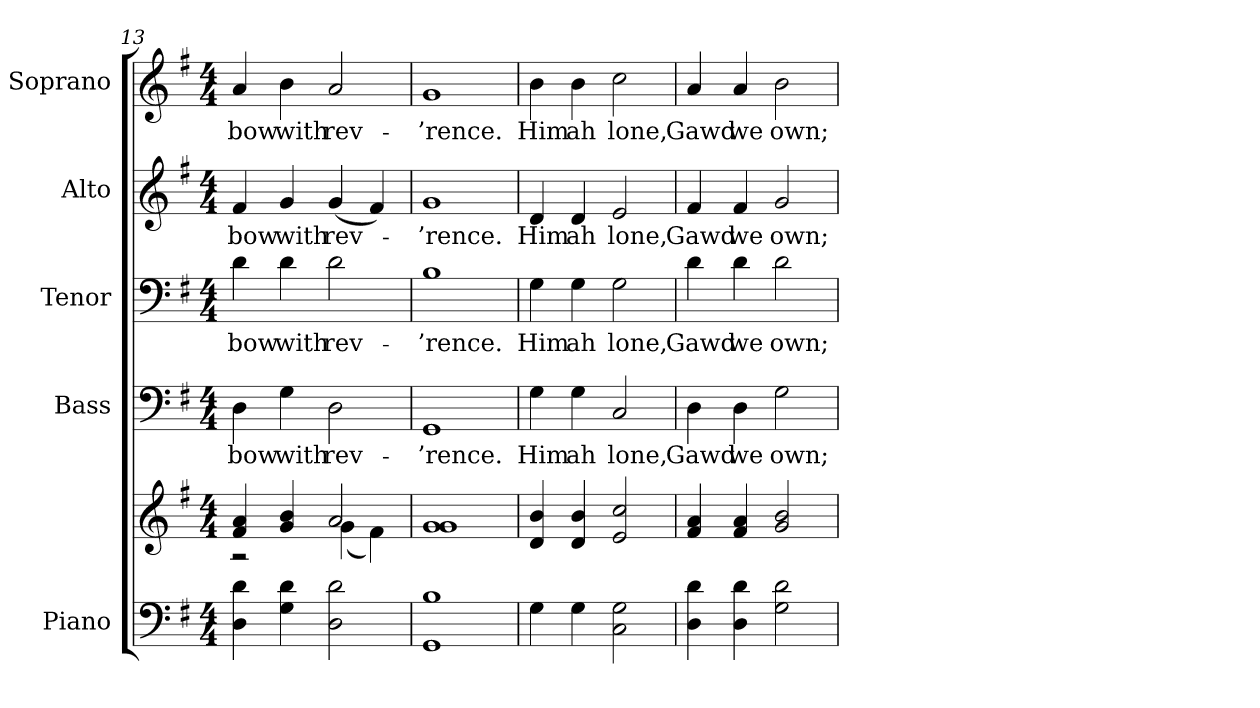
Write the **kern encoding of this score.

**kern	**kern	**kern	**text	**kern	**text	**kern	**text	**kern	**text
*part5	*part5	*part4	*part4	*part3	*part3	*part2	*part2	*part1	*part1
*staff6	*staff5	*staff4	*staff4	*staff3	*staff3	*staff2	*staff2	*staff1	*staff1
*I"Piano	*	*I"Bass	*	*I"Tenor	*	*I"Alto	*	*I"Soprano	*
*I'Pno.	*	*I'B.	*	*I'T.	*	*I'A.	*	*I'S.	*
!!LO:PB:g=z
*clefF4	*clefG2	*clefF4	*	*clefF4	*	*clefG2	*	*clefG2	*
*k[f#]	*k[f#]	*k[f#]	*	*k[f#]	*	*k[f#]	*	*k[f#]	*
*G:	*G:	*G:	*	*G:	*	*G:	*	*G:	*
*M4/4	*M4/4	*M4/4	*	*M4/4	*	*M4/4	*	*M4/4	*
=13	=13	=13	=13	=13	=13	=13	=13	=13	=13
*	*^	*	*	*	*	*	*	*	*
!	!	!	!	!LO:LY:b:color=#000000	!	!	!	!	!	!
!	!	!	!	!	!	!LO:LY:b:color=#000000	!	!	!	!
!	!	!	!	!	!	!	!	!LO:LY:b:color=#000000	!	!
!	!	!	!	!	!	!	!	!	!	!LO:LY:b:color=#000000
4Di\ 4di	4f#i/ 4ai	2r	4Di\	bow	4di\	bow	4f#i/	bow	4ai/	bow
!	!	!	!	!LO:LY:b:color=#000000	!	!	!	!	!	!
!	!	!	!	!	!	!LO:LY:b:color=#000000	!	!	!	!
!	!	!	!	!	!	!	!	!LO:LY:b:color=#000000	!	!
!	!	!	!	!	!	!	!	!	!	!LO:LY:b:color=#000000
4Gi\ 4di	4gi/ 4bi	.	4Gi\	with	4di\	with	4gi/	with	4bi\	with
!	!	!	!	!LO:LY:b:color=#000000	!	!	!	!	!	!
!	!	!	!	!	!	!LO:LY:b:color=#000000	!	!	!	!
!	!	!	!	!	!	!	!	!LO:LY:b:color=#000000	!	!
!	!	!	!	!	!	!	!	!	!	!LO:LY:b:color=#000000
2Di\ 2di	2ai/	(4gi\	2Di\	rev-	2di\	rev-	(4gi/	rev-	2ai/	rev-
.	.	4f#i\)	.	.	.	.	4f#i/)	.	.	.
*	*v	*v	*	*	*	*	*	*	*	*
=14	=14	=14	=14	=14	=14	=14	=14	=14	=14
*	*^	*	*	*	*	*	*	*	*
!	!	!	!	!LO:LY:b:color=#000000	!	!	!	!	!	!
*	*v	*v	*	*	*	*	*	*	*	*
*	*^	*	*	*	*	*	*	*	*
!	!	!	!	!	!	!LO:LY:b:color=#000000	!	!	!	!
*	*v	*v	*	*	*	*	*	*	*	*
*	*^	*	*	*	*	*	*	*	*
!	!	!	!	!	!	!	!	!LO:LY:b:color=#000000	!	!
*	*v	*v	*	*	*	*	*	*	*	*
*	*^	*	*	*	*	*	*	*	*
!	!	!	!	!	!	!	!	!	!	!LO:LY:b:color=#000000
*	*v	*v	*	*	*	*	*	*	*	*
1GGi 1Bi	1gi 1gi	1GGi	-’rence.	1Bi	-’rence.	1gi	-’rence.	1gi	-’rence.
=15	=15	=15	=15	=15	=15	=15	=15	=15	=15
!	!	!	!LO:LY:b:color=#000000	!	!	!	!	!	!
!	!	!	!	!	!LO:LY:b:color=#000000	!	!	!	!
!	!	!	!	!	!	!	!LO:LY:b:color=#000000	!	!
!	!	!	!	!	!	!	!	!	!LO:LY:b:color=#000000
4Gi\	4di/ 4bi	4Gi\	Him	4Gi\	Him	4di/	Him	4bi\	Him
!	!	!	!LO:LY:b:color=#000000	!	!	!	!	!	!
!	!	!	!	!	!LO:LY:b:color=#000000	!	!	!	!
!	!	!	!	!	!	!	!LO:LY:b:color=#000000	!	!
!	!	!	!	!	!	!	!	!	!LO:LY:b:color=#000000
4Gi\	4di/ 4bi	4Gi\	ah	4Gi\	ah	4di/	ah	4bi\	ah
!	!	!	!LO:LY:b:color=#000000	!	!	!	!	!	!
!	!	!	!	!	!LO:LY:b:color=#000000	!	!	!	!
!	!	!	!	!	!	!	!LO:LY:b:color=#000000	!	!
!	!	!	!	!	!	!	!	!	!LO:LY:b:color=#000000
2Ci\ 2Gi	2ei/ 2cci	2Ci/	lone,	2Gi\	lone,	2ei/	lone,	2cci\	lone,
!!LO:PB:g=z
=16	=16	=16	=16	=16	=16	=16	=16	=16	=16
!	!	!	!LO:LY:b:color=#000000	!	!	!	!	!	!
!	!	!	!	!	!LO:LY:b:color=#000000	!	!	!	!
!	!	!	!	!	!	!	!LO:LY:b:color=#000000	!	!
!	!	!	!	!	!	!	!	!	!LO:LY:b:color=#000000
4Di\ 4di	4f#i/ 4ai	4Di\	Gawd	4di\	Gawd	4f#i/	Gawd	4ai/	Gawd
!	!	!	!LO:LY:b:color=#000000	!	!	!	!	!	!
!	!	!	!	!	!LO:LY:b:color=#000000	!	!	!	!
!	!	!	!	!	!	!	!LO:LY:b:color=#000000	!	!
!	!	!	!	!	!	!	!	!	!LO:LY:b:color=#000000
4Di\ 4di	4f#i/ 4ai	4Di\	we	4di\	we	4f#i/	we	4ai/	we
!	!	!	!LO:LY:b:color=#000000	!	!	!	!	!	!
!	!	!	!	!	!LO:LY:b:color=#000000	!	!	!	!
!	!	!	!	!	!	!	!LO:LY:b:color=#000000	!	!
!	!	!	!	!	!	!	!	!	!LO:LY:b:color=#000000
2Gi\ 2di	2gi/ 2bi	2Gi\	own;	2di\	own;	2gi/	own;	2bi\	own;
=	=	=	=	=	=	=	=	=	=
*-	*-	*-	*-	*-	*-	*-	*-	*-	*-
